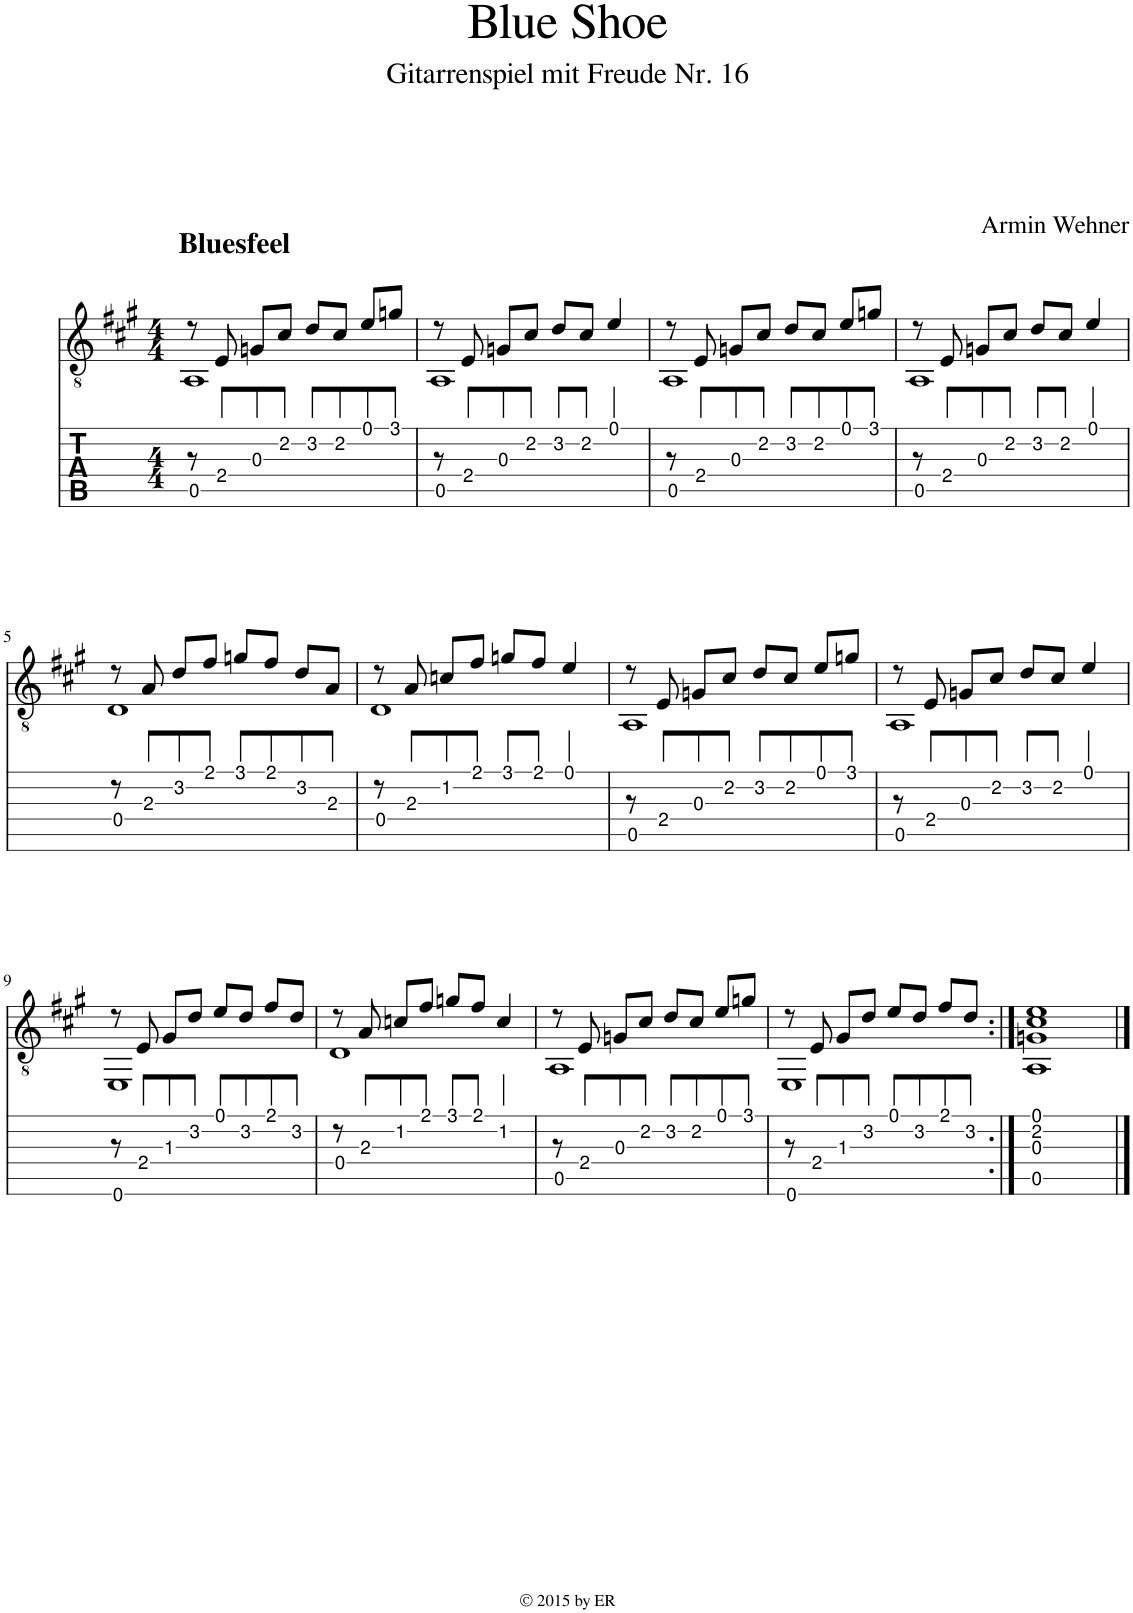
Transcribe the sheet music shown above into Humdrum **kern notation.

**kern	**kern
*part1	*part1
*staff2	*staff1
*I"Guitar	*
*I'Guit.	*
*stria6	*
*	*clefGv2
*k[f#c#g#]	*k[f#c#g#]
*M4/4	*M4/4
=1	=1
*^	*^
!	!	!LO:TX:a:B:t=Bluesfeel	!
8r	1AA	8r	1AA
8E/L	.	8E/	.
8G/	.	8Gn/L	.
8c#/J	.	8c#/J	.
8d/L	.	8d/L	.
8c#/	.	8c#/J	.
8e/	.	8e/L	.
8g/J	.	8gn/J	.
=2	=2	=2	=2
8r	1AA	8r	1AA
8E/L	.	8E/	.
8G/	.	8Gn/L	.
8c#/J	.	8c#/J	.
8d/L	.	8d/L	.
8c#/J	.	8c#/J	.
4e/	.	4e/	.
=3	=3	=3	=3
8r	1AA	8r	1AA
8E/L	.	8E/	.
8Gn/	.	8Gn/L	.
8c#/J	.	8c#/J	.
8d/L	.	8d/L	.
8c#/	.	8c#/J	.
8e/	.	8e/L	.
8gn/J	.	8gn/J	.
=4	=4	=4	=4
8r	1AA	8r	1AA
8E/L	.	8E/	.
8Gn/	.	8Gn/L	.
8c#/J	.	8c#/J	.
8d/L	.	8d/L	.
8c#/J	.	8c#/J	.
4e/	.	4e/	.
!!LO:LB:g=z	!!
=5	=5	=5	=5
8r	1D	8r	1D
8A/L	.	8A/	.
8d/	.	8d/L	.
8f#/J	.	8f#/J	.
8g/L	.	8gn/L	.
8f#/	.	8f#/J	.
8d/	.	8d/L	.
8A/J	.	8A/J	.
=6	=6	=6	=6
8r	1D	8r	1D
8A/L	.	8A/	.
8c/	.	8cn/L	.
8f#/J	.	8f#/J	.
8g/L	.	8gn/L	.
8f#/J	.	8f#/J	.
4e/	.	4e/	.
=7	=7	=7	=7
8r	1AA	8r	1AA
8E/L	.	8E/	.
8G/	.	8Gn/L	.
8c#/J	.	8c#/J	.
8d/L	.	8d/L	.
8c#/	.	8c#/J	.
8e/	.	8e/L	.
8g/J	.	8gn/J	.
=8	=8	=8	=8
8r	1AA	8r	1AA
8E/L	.	8E/	.
8G/	.	8Gn/L	.
8c#/J	.	8c#/J	.
8d/L	.	8d/L	.
8c#/J	.	8c#/J	.
4e/	.	4e/	.
!!LO:LB:g=z	!!
=9	=9	=9	=9
8r	1EE	8r	1EE
8E/L	.	8E/	.
8G#/	.	8G#/L	.
8d/J	.	8d/J	.
8e/L	.	8e/L	.
8d/	.	8d/J	.
8f#/	.	8f#/L	.
8d/J	.	8d/J	.
=10	=10	=10	=10
8r	1D	8r	1D
8A/L	.	8A/	.
8c/	.	8cn/L	.
8f#/J	.	8f#/J	.
8g/L	.	8gn/L	.
8f#/J	.	8f#/J	.
4c/	.	4c/	.
=11	=11	=11	=11
8r	1AA	8r	1AA
8E/L	.	8E/	.
8G/	.	8Gn/L	.
8c#/J	.	8c#/J	.
8d/L	.	8d/L	.
8c#/	.	8c#/J	.
8e/	.	8e/L	.
8g/J	.	8gn/J	.
=12	=12	=12	=12
8r	1EE	8r	1EE
8E/L	.	8E/	.
8G#/	.	8G#/L	.
8d/J	.	8d/J	.
8e/L	.	8e/L	.
8d/	.	8d/J	.
8f#/	.	8f#/L	.
8d/J	.	8d/J	.
=13:|!	=13:|!	=13:|!	=13:|!
1G 1c# 1e	1AA	1Gn 1c# 1e	1AA
*v	*v	*	*
*	*v	*v
==	==
*-	*-
